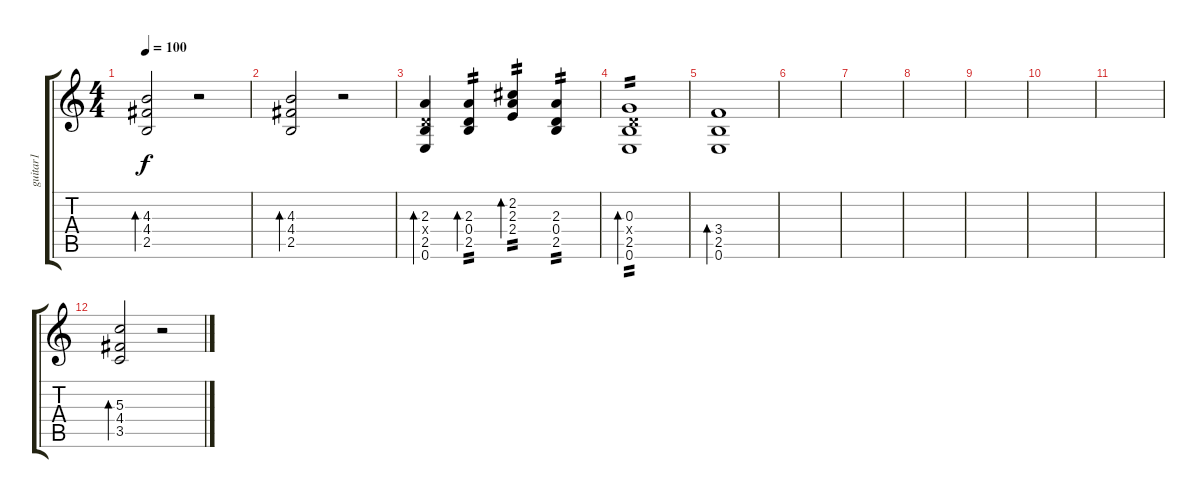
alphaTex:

\track ("guitar1" "guitar1") {instrument acousticguitarsteel}
\staff {score tabs}
\tuning (E4 B3 G3 D3 A2 E2) {hide}
\ts (4 4)
\tempo 100
\clef g2
\ks c
(4.3 4.4 2.5).2{bd 240 dy f} r.2 |
(4.3 4.4 2.5).2{bd 240} r.2 |
(2.3 0.4{x} 2.5 0.6).4{bd 240} (2.3 0.4 2.5).4{bd 120 tp 2} (2.2 2.3 2.4).4{bd 120 tp 2} (2.3 0.4 2.5).4{tp 2} |
(0.3 0.4{x} 2.5 0.6).1{bd 120 tp 2} |
(3.4 2.5 0.6).1{bd 240} |
|
|
|
|
|
|
(5.3 4.4 3.5).2{bd 240} r.2
